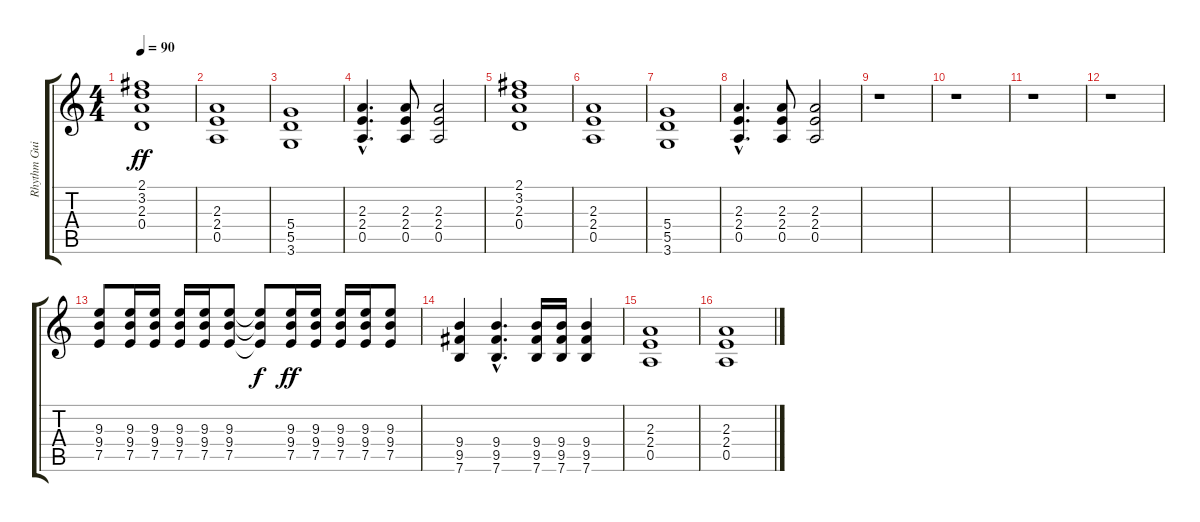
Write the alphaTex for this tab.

\track ("Rhythm Guitar" "Rhythm Gui") {instrument overdrivenguitar}
\staff {score tabs}
\tuning (E4 B3 G3 D3 A2 E2) {hide}
\ts (4 4)
\tempo 90
\clef g2
\ks c
(2.1 3.2 2.3 0.4).1{dy ff} |
(2.3 2.4 0.5).1 |
(5.4 5.5 3.6).1 |
(2.3{hac} 2.4{hac} 0.5{hac}).4{d} (2.3 2.4 0.5).8 (2.3 2.4 0.5).2 |
(2.1 3.2 2.3 0.4).1 |
(2.3 2.4 0.5).1 |
(5.4 5.5 3.6).1 |
(2.3{hac} 2.4{hac} 0.5{hac}).4{d} (2.3 2.4 0.5).8 (2.3 2.4 0.5).2 |
r.1 |
r.1 |
r.1 |
r.1 |
(9.3 9.4 7.5).8 (9.3 9.4 7.5).16 (9.3 9.4 7.5).16 (9.3 9.4 7.5).16 (9.3 9.4 7.5).16 (9.3 9.4 7.5).8 (9.3{t} 9.4{t} 7.5{t}).8{dy f} (9.3 9.4 7.5).16{dy ff} (9.3 9.4 7.5).16 (9.3 9.4 7.5).16 (9.3 9.4 7.5).16 (9.3 9.4 7.5).8 |
(9.4 9.5 7.6).4 (9.4{hac} 9.5{hac} 7.6{hac}).4{d} (9.4 9.5 7.6).16 (9.4 9.5 7.6).16 (9.4 9.5 7.6).4 |
(2.3 2.4 0.5).1 |
(2.3 2.4 0.5).1
